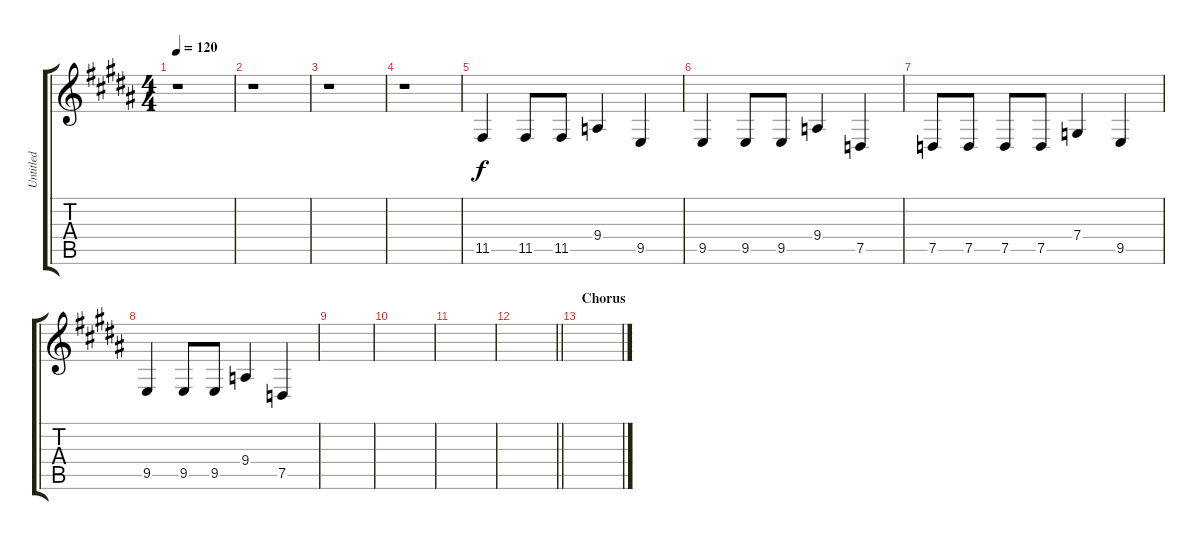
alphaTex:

\track ("Untitled" "Untitled") {instrument acousticgrandpiano}
\staff {score tabs}
\tuning (D4 A3 F3 C3 G2 D2) {hide}
\ts (4 4)
\tempo 120
\clef g2
\ks b
r.1{dy f instrument acousticgrandpiano} |
r.1 |
r.1 |
r.1 |
11.5.4 11.5.8 11.5.8 9.4.4 9.5.4 |
9.5.4 9.5.8 9.5.8 9.4.4 7.5.4 |
7.5.8 7.5.8 7.5.8 7.5.8 7.4.4 9.5.4 |
9.5.4 9.5.8 9.5.8 9.4.4 7.5.4 |
|
|
|
\barLineRight lightlight
|
\section ("" "Chorus")
